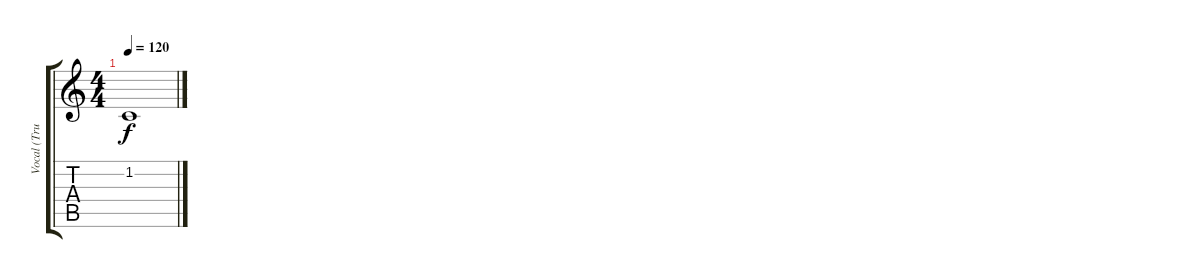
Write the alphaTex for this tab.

\track ("Vocal (Trung)" "Vocal (Tru") {instrument flute}
\staff {score tabs}
\tuning (E4 B3 G3 D3 A2 E2) {hide}
\ts (4 4)
\tempo 120
\clef g2
\ks c
1.2{t}.1{dy f}
